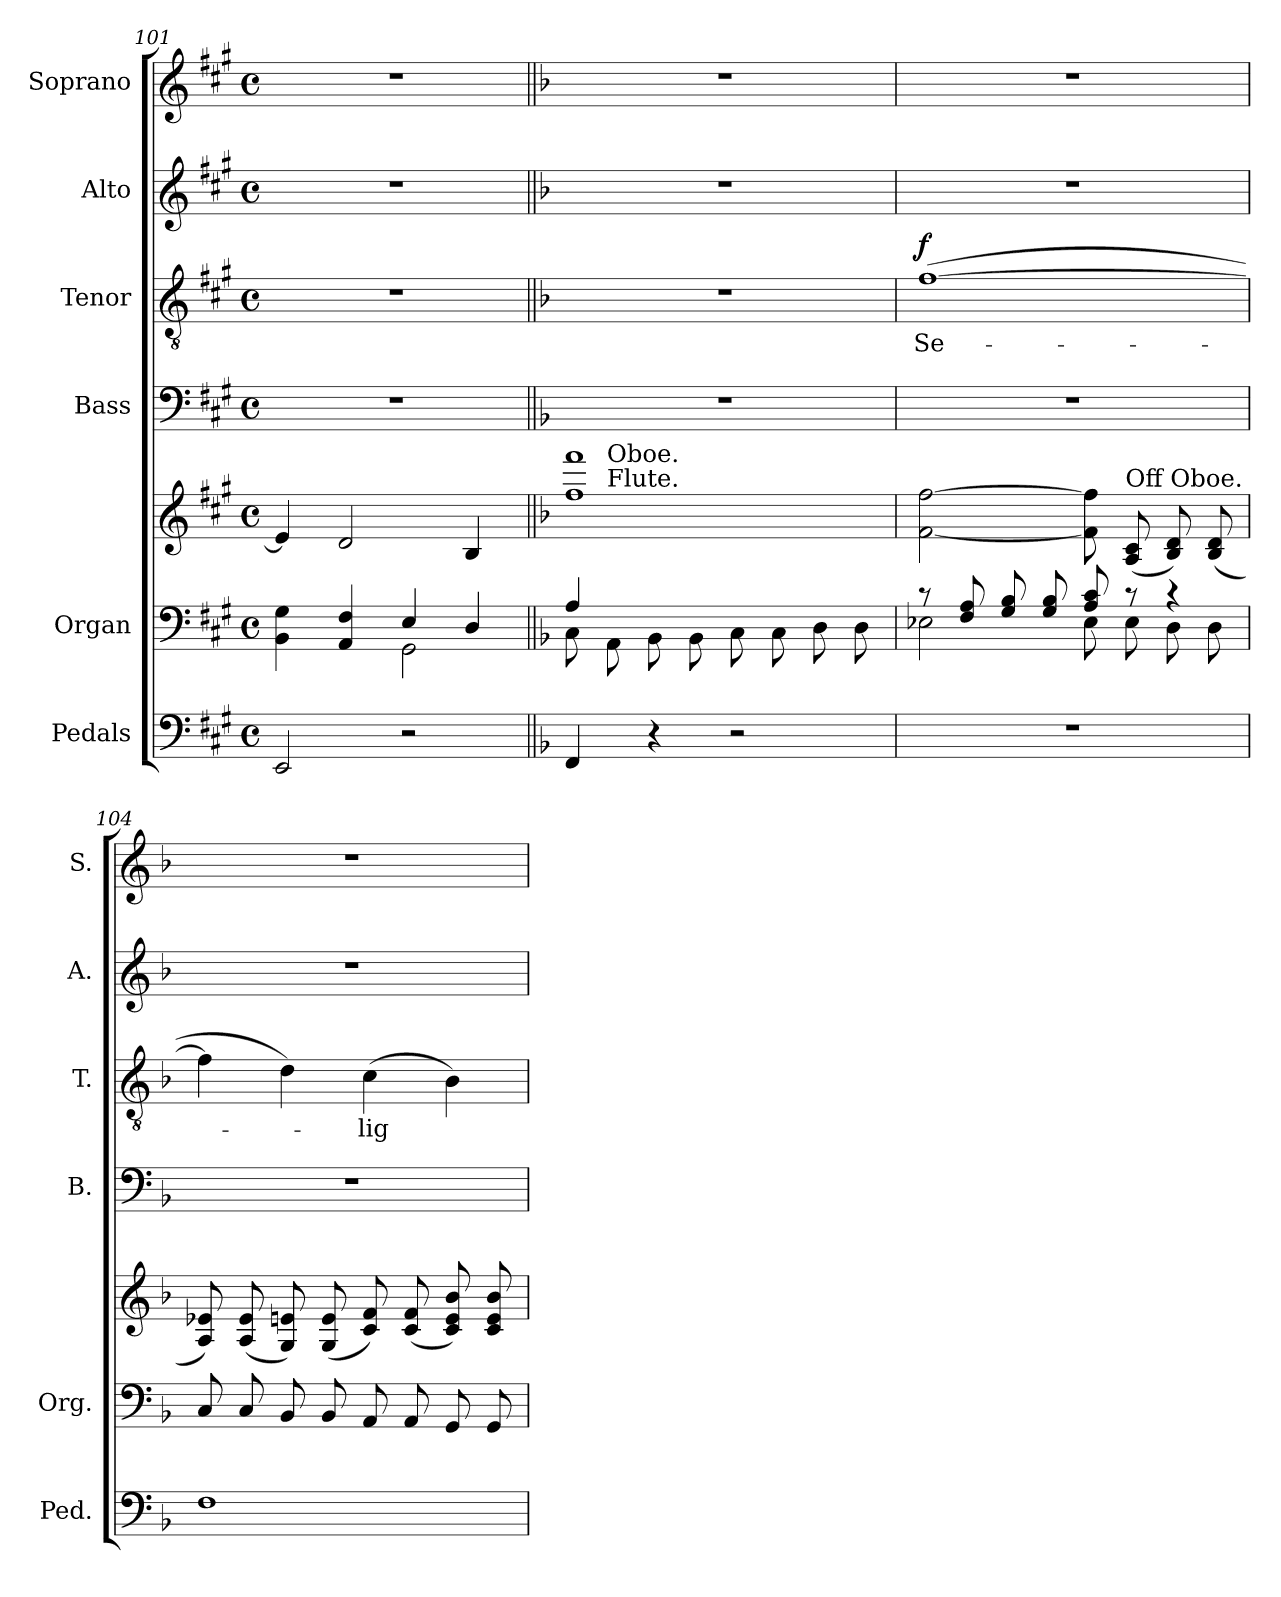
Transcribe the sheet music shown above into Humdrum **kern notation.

**kern	**kern	**kern	**kern	**kern	**text	**dynam	**kern	**kern
*part6	*part5	*part5	*part4	*part3	*part3	*part3	*part2	*part1
*staff7	*staff6	*staff5	*staff4	*staff3	*staff3	*staff3	*staff2	*staff1
*I"Pedals	*I"Organ	*	*I"Bass	*I"Tenor	*	*	*I"Alto	*I"Soprano
*I'Ped.	*I'Org.	*	*I'B.	*I'T.	*	*	*I'A.	*I'S.
!!LO:PB:g=z
*clefF4	*clefF4	*clefG2	*clefF4	*clefGv2	*	*	*clefG2	*clefG2
*	*	*	*	*ITrd7c12	*	*	*	*
*k[f#c#g#]	*k[f#c#g#]	*k[f#c#g#]	*k[f#c#g#]	*k[f#c#g#]	*	*	*k[f#c#g#]	*k[f#c#g#]
*A:	*A:	*A:	*A:	*A:	*	*	*A:	*A:
*M4/4	*M4/4	*M4/4	*M4/4	*M4/4	*	*	*M4/4	*M4/4
*met(c)	*met(c)	*met(c)	*met(c)	*met(c)	*	*	*met(c)	*met(c)
=101	=101	=101	=101	=101	=101	=101	=101	=101
*	*^	*	*	*	*	*	*	*
2EEi/	4BBi\ 4G#i	2ryy	4ei/]	1r	1r	.	.	1r	1r
.	4AAi/ 4F#i	.	2di/	.	.	.	.	.	.
2r	4Ei/	2GG#i\	.	.	.	.	.	.	.
.	4Di/	.	4Bi/	.	.	.	.	.	.
=102||	=102||	=102||	=102||	=102||	=102||	=102||	=102||	=102||	=102||
*k[b-]	*k[b-]	*	*k[b-]	*k[b-]	*k[b-]	*	*	*k[b-]	*k[b-]
*F:	*F:	*	*F:	*F:	*F:	*	*	*F:	*F:
*	*	*	*^	*	*	*	*	*	*
4FFi/	4Ai/	8Ci\	1ffi 1fffi	8ryy	1r	1r	.	.	1r	1r
!	!	!	!	!LO:TX:a:t=Flute.	!	!	!	!	!	!
!	!	!	!	!LO:TX:t=Oboe.	!	!	!	!	!	!
.	.	8AAi\	.	2..ryy	.	.	.	.	.	.
4r	4ryy	8BB-i\	.	.	.	.	.	.	.	.
.	.	8BB-i\	.	.	.	.	.	.	.	.
2r	2ryy	8Ci\	.	.	.	.	.	.	.	.
.	.	8Ci\	.	.	.	.	.	.	.	.
.	.	8Di\	.	.	.	.	.	.	.	.
.	.	8Di\	.	.	.	.	.	.	.	.
*	*	*	*v	*v	*	*	*	*	*	*
=103	=103	=103	=103	=103	=103	=103	=103	=103	=103
*	*	*	*^	*	*	*	*	*	*
!	!	!	!	!	!	!	!LO:LY:b:color=#000000	!	!	!
*	*	*	*v	*v	*	*	*	*	*	*
1r	8r	2E-Xi\	[2fi\ [2ffi	1r	([1Fi	Se-	f	1r	1r
.	8Fi/ 8Ai	.	.	.	.	.	.	.	.
.	8Gi/ 8B-i	.	.	.	.	.	.	.	.
.	8Gi/ 8B-i	.	.	.	.	.	.	.	.
.	8Ai/ 8ci	8E-i\	8fi\] 8ffi]	.	.	.	.	.	.
!	!	!	!LO:TX:a:t=Off Oboe.	!	!	!	!	!	!
.	8r	8E-i\	(8Ai/ 8ci	.	.	.	.	.	.
.	4r	8Di\	8B-i/ 8di)	.	.	.	.	.	.
.	.	8Di\	(8B-i/ 8di	.	.	.	.	.	.
*	*v	*v	*	*	*	*	*	*	*
=104	=104	=104	=104	=104	=104	=104	=104	=104
1Fi	8Ci/	8Ai/ 8e-Xi)	1r	4Fi\]	.	.	1r	1r
.	8Ci/	(8Ai/ 8e-i	.	.	.	.	.	.
.	8BB-i/	8Gi/ 8eni)	.	4Di\)	.	.	.	.
.	8BB-i/	(8Gi/ 8ei	.	.	.	.	.	.
!	!	!	!	!	!LO:LY:b:color=#000000	!	!	!
.	8AAi/	8ci/ 8fi)	.	(4Ci\	-lig	.	.	.
.	8AAi/	(8ci/ 8fi	.	.	.	.	.	.
.	8GGi/	8ci/ 8ei 8b-i)	.	4BB-i\)	.	.	.	.
.	8GGi/	8ci/ 8ei 8b-i	.	.	.	.	.	.
=	=	=	=	=	=	=	=	=
*-	*-	*-	*-	*-	*-	*-	*-	*-
